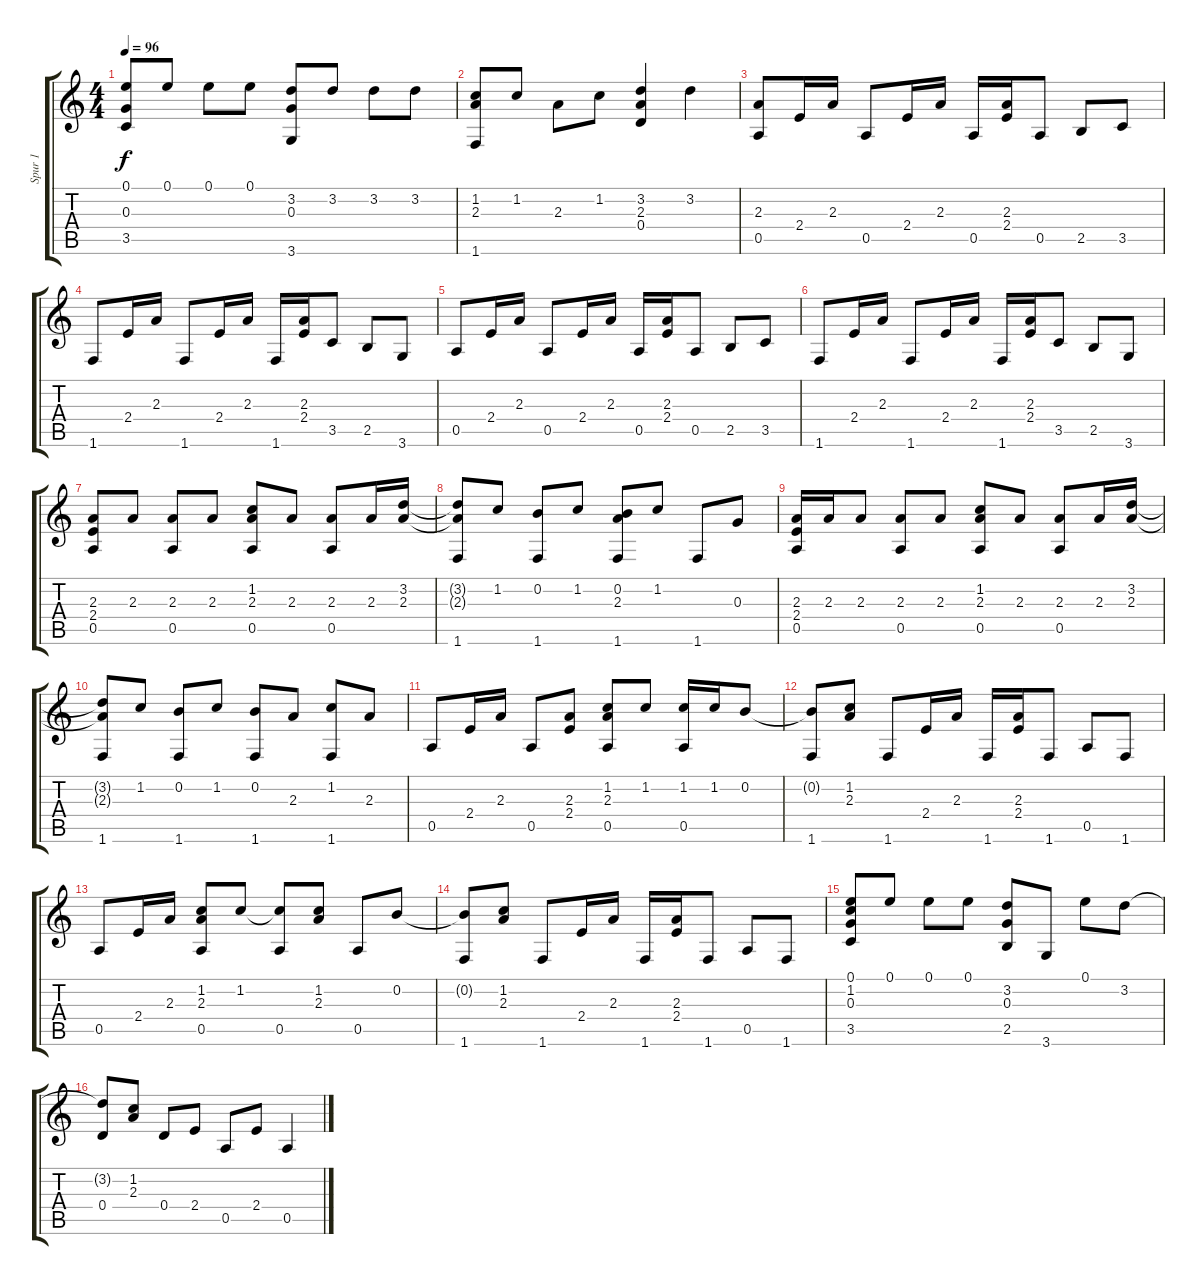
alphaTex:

\track ("Spur 1" "Spur 1") {instrument acousticguitarnylon}
\staff {score tabs}
\tuning (E4 B3 G3 D3 A2 E2) {hide}
\ts (4 4)
\tempo 96
\clef g2
\ks c
(0.1 0.3 3.5).8{dy f} 0.1.8 0.1.8 0.1.8 (3.2 0.3 3.6).8 3.2.8 3.2.8 3.2.8 |
(1.2 2.3 1.6).8 1.2.8 2.3.8 1.2.8 (3.2 2.3 0.4).4 3.2.4 |
(2.3 0.5).8 2.4.16 2.3.16 0.5.8 2.4.16 2.3.16 0.5.16 (2.3 2.4).16 0.5.8 2.5.8 3.5.8 |
1.6.8 2.4.16 2.3.16 1.6.8 2.4.16 2.3.16 1.6.16 (2.3 2.4).16 3.5.8 2.5.8 3.6.8 |
0.5.8 2.4.16 2.3.16 0.5.8 2.4.16 2.3.16 0.5.16 (2.3 2.4).16 0.5.8 2.5.8 3.5.8 |
1.6.8 2.4.16 2.3.16 1.6.8 2.4.16 2.3.16 1.6.16 (2.3 2.4).16 3.5.8 2.5.8 3.6.8 |
(2.3 2.4 0.5).8 2.3.8 (2.3 0.5).8 2.3.8 (1.2 2.3 0.5).8 2.3.8 (2.3 0.5).8 2.3.16 (3.2 2.3).16 |
(3.2{t} 2.3{t} 1.6).8 1.2.8 (0.2 1.6).8 1.2.8 (0.2 2.3 1.6).8 1.2.8 1.6.8 0.3.8 |
(2.3 2.4 0.5).16 2.3.16 2.3.8 (2.3 0.5).8 2.3.8 (1.2 2.3 0.5).8 2.3.8 (2.3 0.5).8 2.3.16 (3.2 2.3).16 |
(3.2{t} 2.3{t} 1.6).8 1.2.8 (0.2 1.6).8 1.2.8 (0.2 1.6).8 2.3.8 (1.2 1.6).8 2.3.8 |
0.5.8 2.4.16 2.3.16 0.5.8 (2.3 2.4).8 (1.2 2.3 0.5).8 1.2.8 (1.2 0.5).16 1.2.16 0.2.8 |
(0.2{t} 1.6).8 (1.2 2.3).8 1.6.8 2.4.16 2.3.16 1.6.16 (2.3 2.4).16 1.6.8 0.5.8 1.6.8 |
0.5.8 2.4.16 2.3.16 (1.2 2.3 0.5).8 1.2.8 (1.2{t} 0.5).8 (1.2 2.3).8 0.5.8 0.2.8 |
(0.2{t} 1.6).8 (1.2 2.3).8 1.6.8 2.4.16 2.3.16 1.6.16 (2.3 2.4).16 1.6.8 0.5.8 1.6.8 |
(0.1 1.2 0.3 3.5).8 0.1.8 0.1.8 0.1.8 (3.2 0.3 2.5).8 3.6.8 0.1.8 3.2.8 |
(3.2{t} 0.4).8 (1.2 2.3).8 0.4.8 2.4.8 0.5.8 2.4.8 0.5.4
